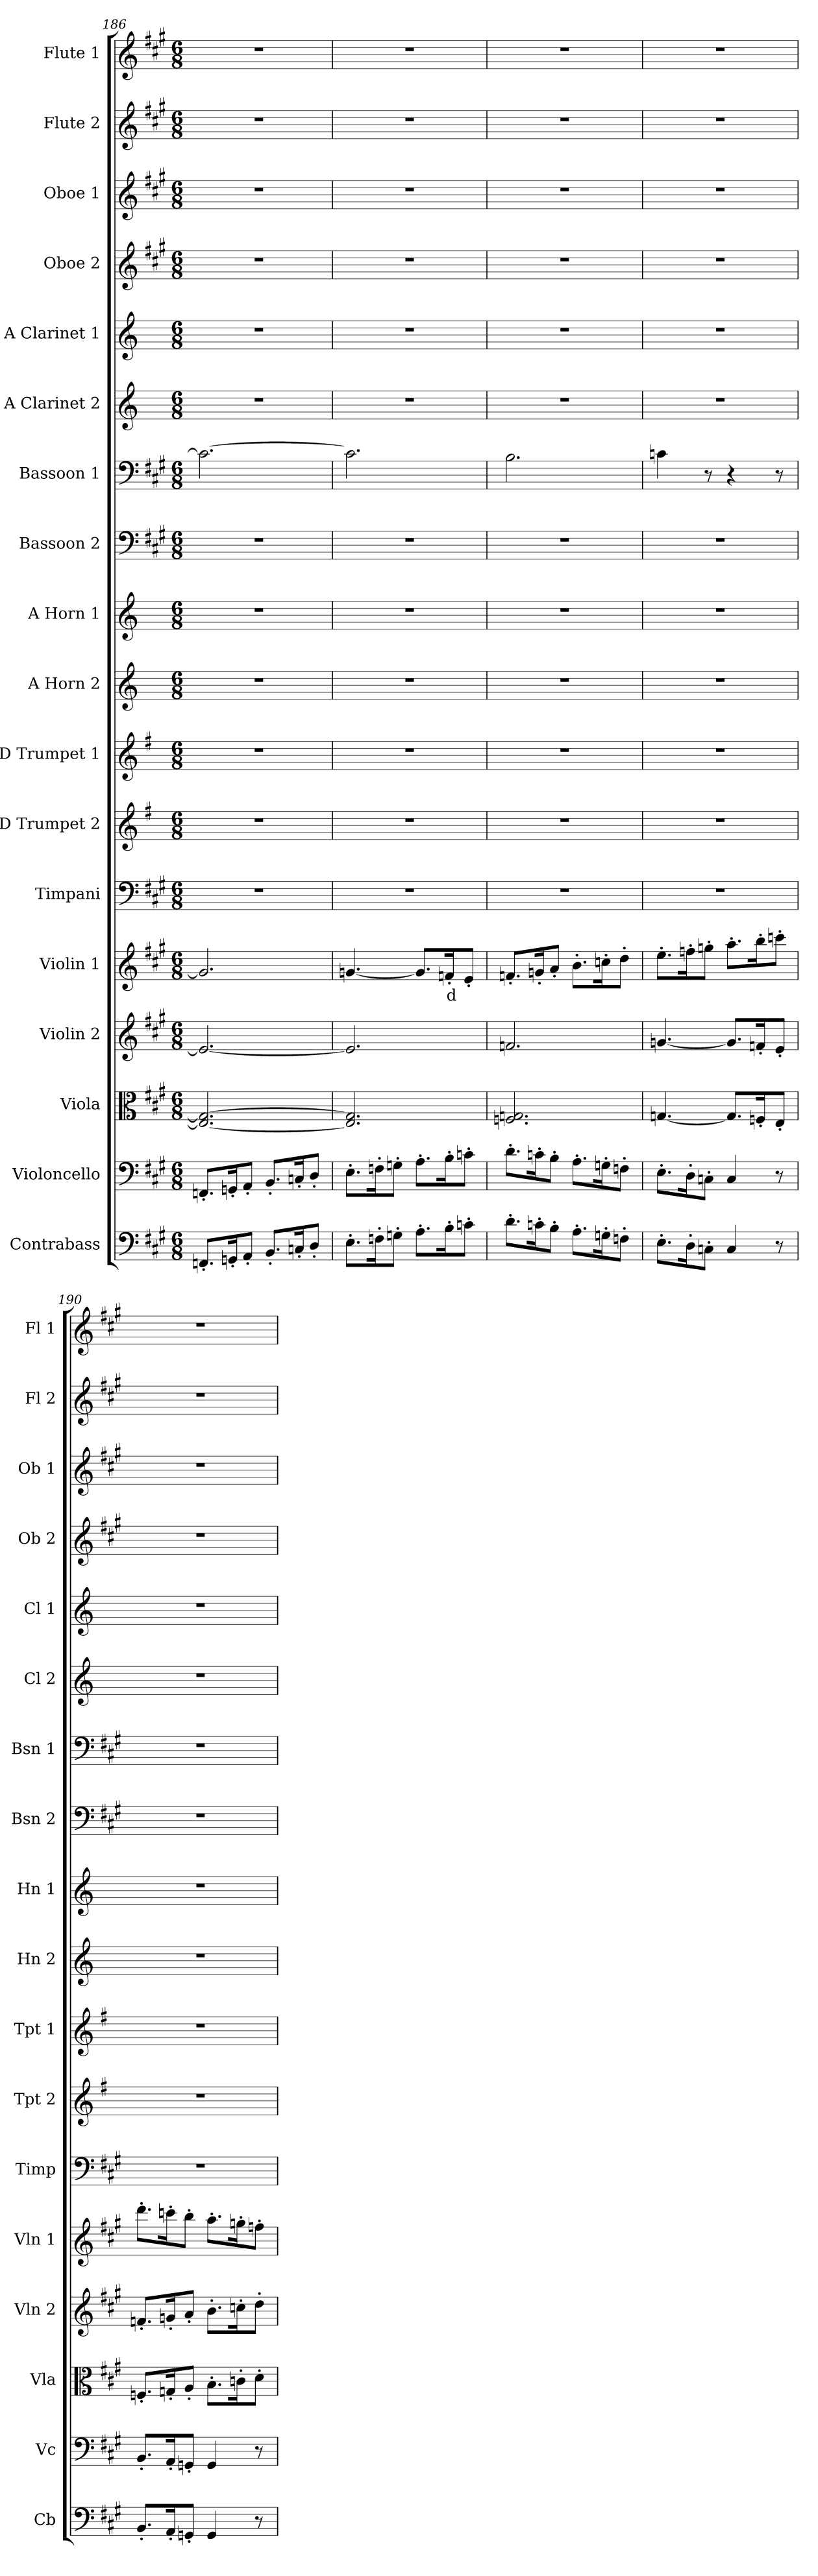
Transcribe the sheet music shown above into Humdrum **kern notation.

**kern	**kern	**kern	**kern	**kern	**text	**kern	**kern	**kern	**kern	**kern	**kern	**kern	**kern	**kern	**kern	**kern	**kern	**kern
*part18	*part17	*part16	*part15	*part14	*part14	*part13	*part12	*part11	*part10	*part9	*part8	*part7	*part6	*part5	*part4	*part3	*part2	*part1
*staff18	*staff17	*staff16	*staff15	*staff14	*staff14	*staff13	*staff12	*staff11	*staff10	*staff9	*staff8	*staff7	*staff6	*staff5	*staff4	*staff3	*staff2	*staff1
*I"Contrabass	*I"Violoncello	*I"Viola	*I"Violin 2	*I"Violin 1	*	*I"Timpani	*I"D Trumpet 2	*I"D Trumpet 1	*I"A Horn 2	*I"A Horn 1	*I"Bassoon 2	*I"Bassoon 1	*I"A Clarinet 2	*I"A Clarinet 1	*I"Oboe 2	*I"Oboe 1	*I"Flute 2	*I"Flute 1
*I'Cb	*I'Vc	*I'Vla	*I'Vln 2	*I'Vln 1	*	*I'Timp	*I'Tpt 2	*I'Tpt 1	*I'Hn 2	*I'Hn 1	*I'Bsn 2	*I'Bsn 1	*I'Cl 2	*I'Cl 1	*I'Ob 2	*I'Ob 1	*I'Fl 2	*I'Fl 1
*clefF4	*clefF4	*clefC3	*clefG2	*clefG2	*	*clefF4	*clefG2	*clefG2	*clefG2	*clefG2	*clefF4	*clefF4	*clefG2	*clefG2	*clefG2	*clefG2	*clefG2	*clefG2
*ITrd7c12	*	*	*	*	*	*	*ITrd-1c-2	*ITrd-1c-2	*ITrd2c3	*ITrd2c3	*	*	*ITrd2c3	*ITrd2c3	*	*	*	*
*k[f#c#g#]	*k[f#c#g#]	*k[f#c#g#]	*k[f#c#g#]	*k[f#c#g#]	*	*k[f#c#g#]	*k[f#c#g#]	*k[f#c#g#]	*k[f#c#g#]	*k[f#c#g#]	*k[f#c#g#]	*k[f#c#g#]	*k[f#c#g#]	*k[f#c#g#]	*k[f#c#g#]	*k[f#c#g#]	*k[f#c#g#]	*k[f#c#g#]
*M6/8	*M6/8	*M6/8	*M6/8	*M6/8	*	*M6/8	*M6/8	*M6/8	*M6/8	*M6/8	*M6/8	*M6/8	*M6/8	*M6/8	*M6/8	*M6/8	*M6/8	*M6/8
=186	=186	=186	=186	=186	=186	=186	=186	=186	=186	=186	=186	=186	=186	=186	=186	=186	=186	=186
8.FFFn'/L	8.FFn'/L	2.E/_ 2.G/_	2.e/_	2.g/]	.	2.r	2.r	2.r	2.r	2.r	2.r	2.c\_	2.r	2.r	2.r	2.r	2.r	2.r
16GGGn'/K	16GGn'/K	.	.	.	.	.	.	.	.	.	.	.	.	.	.	.	.	.
8AAA'/J	8AA'/J	.	.	.	.	.	.	.	.	.	.	.	.	.	.	.	.	.
8.BBB'/L	8.BB'/L	.	.	.	.	.	.	.	.	.	.	.	.	.	.	.	.	.
16CCn'/K	16Cn'/K	.	.	.	.	.	.	.	.	.	.	.	.	.	.	.	.	.
8DD'/J	8D'/J	.	.	.	.	.	.	.	.	.	.	.	.	.	.	.	.	.
=187	=187	=187	=187	=187	=187	=187	=187	=187	=187	=187	=187	=187	=187	=187	=187	=187	=187	=187
8.EE'\L	8.E'\L	2.E/] 2.G/]	2.e/]	[4.gn/	.	2.r	2.r	2.r	2.r	2.r	2.r	2.c\]	2.r	2.r	2.r	2.r	2.r	2.r
16FFn'\K	16Fn'\K	.	.	.	.	.	.	.	.	.	.	.	.	.	.	.	.	.
8GGn'\J	8Gn'\J	.	.	.	.	.	.	.	.	.	.	.	.	.	.	.	.	.
8.AA'\L	8.A'\L	.	.	8.g/L]	.	.	.	.	.	.	.	.	.	.	.	.	.	.
!	!	!	!	!	!LO:LY:b:color=#FF0000	!	!	!	!	!	!	!	!	!	!	!	!	!
16BB'\K	16B'\K	.	.	16fn'/K	d	.	.	.	.	.	.	.	.	.	.	.	.	.
8Cn'\J	8cn'\J	.	.	8e'/J	.	.	.	.	.	.	.	.	.	.	.	.	.	.
=188	=188	=188	=188	=188	=188	=188	=188	=188	=188	=188	=188	=188	=188	=188	=188	=188	=188	=188
8.D'\L	8.d'\L	2.Fn/ 2.Gn/	2.fn/	8.fn'/L	.	2.r	2.r	2.r	2.r	2.r	2.r	2.B\	2.r	2.r	2.r	2.r	2.r	2.r
16Cn'\K	16cn'\K	.	.	16gn'/K	.	.	.	.	.	.	.	.	.	.	.	.	.	.
8BB'\J	8B'\J	.	.	8a'/J	.	.	.	.	.	.	.	.	.	.	.	.	.	.
8.AA'\L	8.A'\L	.	.	8.b'\L	.	.	.	.	.	.	.	.	.	.	.	.	.	.
16GGn'\K	16Gn'\K	.	.	16ccn'\K	.	.	.	.	.	.	.	.	.	.	.	.	.	.
8FFn'\J	8Fn'\J	.	.	8dd'\J	.	.	.	.	.	.	.	.	.	.	.	.	.	.
!!LO:PB:g=z
=189	=189	=189	=189	=189	=189	=189	=189	=189	=189	=189	=189	=189	=189	=189	=189	=189	=189	=189
8.EE'\L	8.E'\L	[4.Gn/	[4.gn/	8.ee'\L	.	2.r	2.r	2.r	2.r	2.r	2.r	4cn\	2.r	2.r	2.r	2.r	2.r	2.r
16DD'\K	16D'\K	.	.	16ffn'\K	.	.	.	.	.	.	.	.	.	.	.	.	.	.
8CCn'\J	8Cn'\J	.	.	8ggn'\J	.	.	.	.	.	.	.	8r	.	.	.	.	.	.
4CC/	4C/	8.G/L]	8.g/L]	8.aa'\L	.	.	.	.	.	.	.	4r	.	.	.	.	.	.
.	.	16Fn'/K	16fn'/K	16bb'\K	.	.	.	.	.	.	.	.	.	.	.	.	.	.
8r	8r	8E'/J	8e'/J	8cccn'\J	.	.	.	.	.	.	.	8r	.	.	.	.	.	.
=190	=190	=190	=190	=190	=190	=190	=190	=190	=190	=190	=190	=190	=190	=190	=190	=190	=190	=190
8.BBB'/L	8.BB'/L	8.Fn'/L	8.fn'/L	8.ddd'\L	.	2.r	2.r	2.r	2.r	2.r	2.r	2.r	2.r	2.r	2.r	2.r	2.r	2.r
16AAA'/K	16AA'/K	16Gn'/K	16gn'/K	16cccn'\K	.	.	.	.	.	.	.	.	.	.	.	.	.	.
8GGGn'/J	8GGn'/J	8A'/J	8a'/J	8bb'\J	.	.	.	.	.	.	.	.	.	.	.	.	.	.
4GGG/	4GG/	8.B'\L	8.b'\L	8.aa'\L	.	.	.	.	.	.	.	.	.	.	.	.	.	.
.	.	16cn'\K	16ccn'\K	16ggn'\K	.	.	.	.	.	.	.	.	.	.	.	.	.	.
8r	8r	8d'\J	8dd'\J	8ffn'\J	.	.	.	.	.	.	.	.	.	.	.	.	.	.
=	=	=	=	=	=	=	=	=	=	=	=	=	=	=	=	=	=	=
*-	*-	*-	*-	*-	*-	*-	*-	*-	*-	*-	*-	*-	*-	*-	*-	*-	*-	*-
